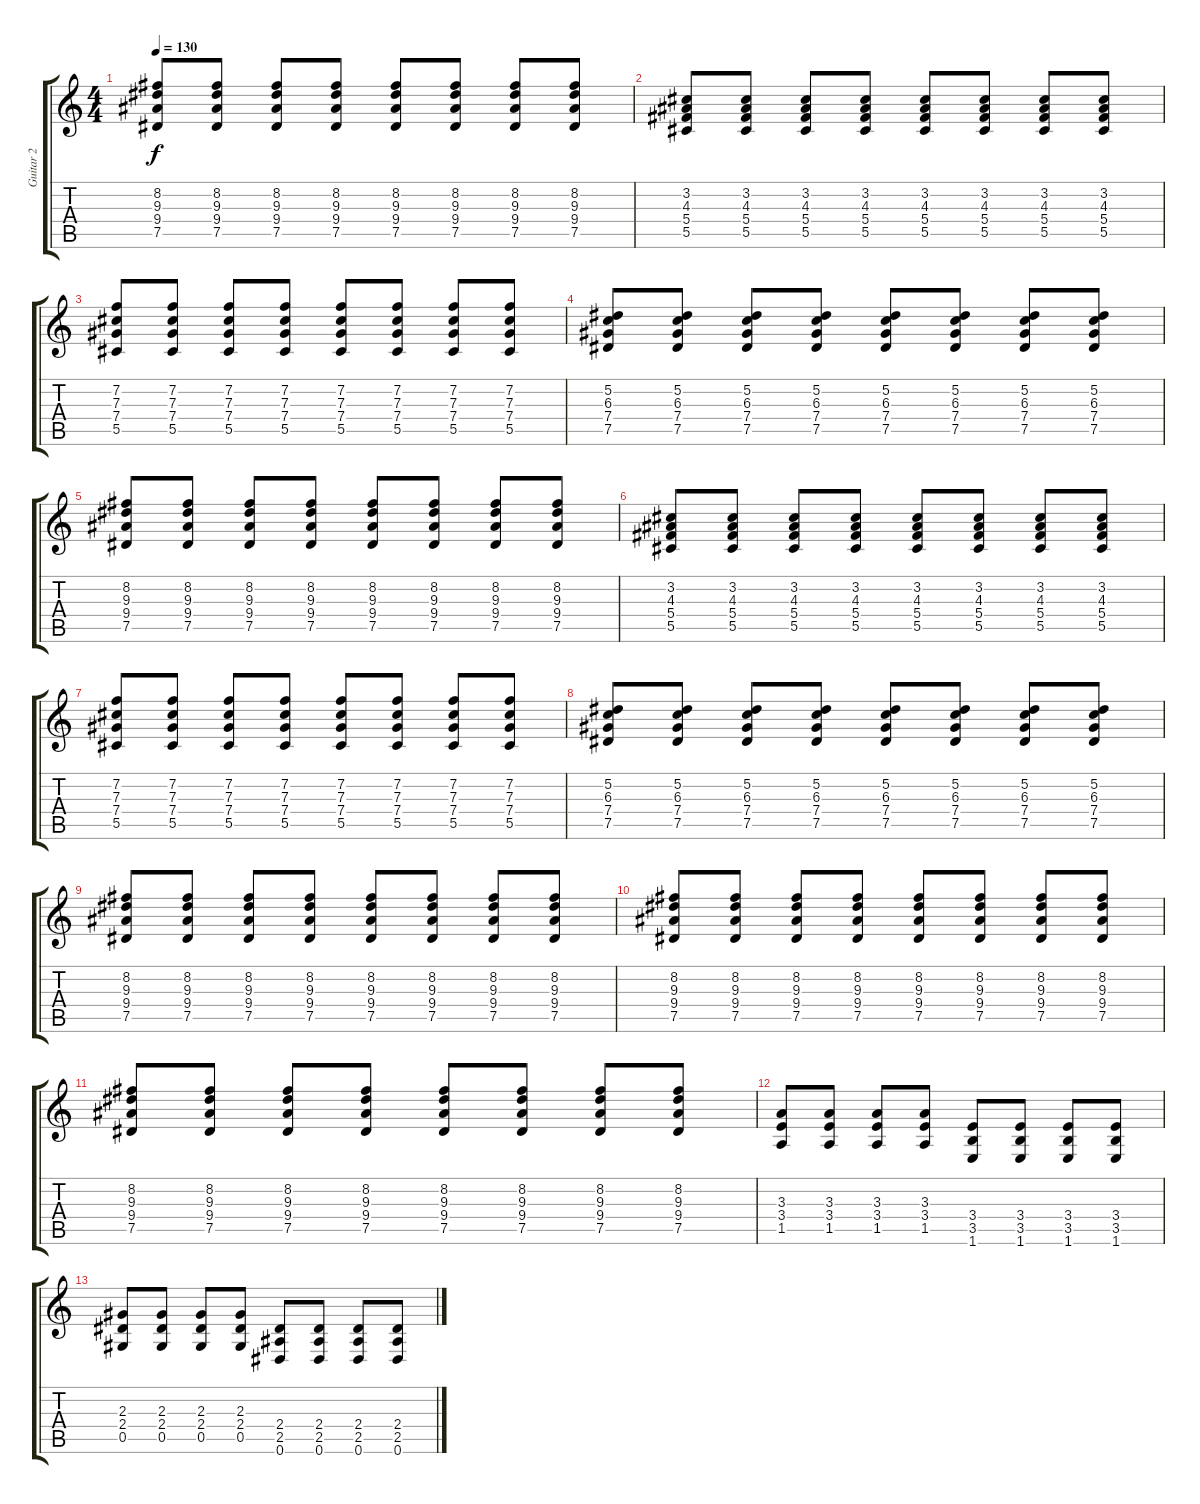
\track ("Guitar 2" "Guitar 2") {instrument distortionguitar}
\staff {score tabs}
\tuning (Eb4 Bb3 Gb3 Db3 Ab2 Eb2) {hide}
\ts (4 4)
\tempo 130
\clef g2
\ks c
(8.2 9.3 9.4 7.5).8{dy f} (8.2 9.3 9.4 7.5).8 (8.2 9.3 9.4 7.5).8 (8.2 9.3 9.4 7.5).8 (8.2 9.3 9.4 7.5).8 (8.2 9.3 9.4 7.5).8 (8.2 9.3 9.4 7.5).8 (8.2 9.3 9.4 7.5).8 |
(3.2 4.3 5.4 5.5).8{instrument distortionguitar} (3.2 4.3 5.4 5.5).8 (3.2 4.3 5.4 5.5).8 (3.2 4.3 5.4 5.5).8 (3.2 4.3 5.4 5.5).8 (3.2 4.3 5.4 5.5).8 (3.2 4.3 5.4 5.5).8 (3.2 4.3 5.4 5.5).8 |
(7.2 7.3 7.4 5.5).8 (7.2 7.3 7.4 5.5).8 (7.2 7.3 7.4 5.5).8 (7.2 7.3 7.4 5.5).8 (7.2 7.3 7.4 5.5).8 (7.2 7.3 7.4 5.5).8 (7.2 7.3 7.4 5.5).8 (7.2 7.3 7.4 5.5).8 |
(5.2 6.3 7.4 7.5).8 (5.2 6.3 7.4 7.5).8 (5.2 6.3 7.4 7.5).8 (5.2 6.3 7.4 7.5).8 (5.2 6.3 7.4 7.5).8 (5.2 6.3 7.4 7.5).8 (5.2 6.3 7.4 7.5).8 (5.2 6.3 7.4 7.5).8 |
(8.2 9.3 9.4 7.5).8 (8.2 9.3 9.4 7.5).8 (8.2 9.3 9.4 7.5).8 (8.2 9.3 9.4 7.5).8 (8.2 9.3 9.4 7.5).8 (8.2 9.3 9.4 7.5).8 (8.2 9.3 9.4 7.5).8 (8.2 9.3 9.4 7.5).8 |
(3.2 4.3 5.4 5.5).8{instrument distortionguitar} (3.2 4.3 5.4 5.5).8 (3.2 4.3 5.4 5.5).8 (3.2 4.3 5.4 5.5).8 (3.2 4.3 5.4 5.5).8 (3.2 4.3 5.4 5.5).8 (3.2 4.3 5.4 5.5).8 (3.2 4.3 5.4 5.5).8 |
(7.2 7.3 7.4 5.5).8 (7.2 7.3 7.4 5.5).8 (7.2 7.3 7.4 5.5).8 (7.2 7.3 7.4 5.5).8 (7.2 7.3 7.4 5.5).8 (7.2 7.3 7.4 5.5).8 (7.2 7.3 7.4 5.5).8 (7.2 7.3 7.4 5.5).8 |
(5.2 6.3 7.4 7.5).8 (5.2 6.3 7.4 7.5).8 (5.2 6.3 7.4 7.5).8 (5.2 6.3 7.4 7.5).8 (5.2 6.3 7.4 7.5).8 (5.2 6.3 7.4 7.5).8 (5.2 6.3 7.4 7.5).8 (5.2 6.3 7.4 7.5).8 |
(8.2 9.3 9.4 7.5).8 (8.2 9.3 9.4 7.5).8 (8.2 9.3 9.4 7.5).8 (8.2 9.3 9.4 7.5).8 (8.2 9.3 9.4 7.5).8 (8.2 9.3 9.4 7.5).8 (8.2 9.3 9.4 7.5).8 (8.2 9.3 9.4 7.5).8 |
(8.2 9.3 9.4 7.5).8 (8.2 9.3 9.4 7.5).8 (8.2 9.3 9.4 7.5).8 (8.2 9.3 9.4 7.5).8 (8.2 9.3 9.4 7.5).8 (8.2 9.3 9.4 7.5).8 (8.2 9.3 9.4 7.5).8 (8.2 9.3 9.4 7.5).8 |
(8.2 9.3 9.4 7.5).8 (8.2 9.3 9.4 7.5).8 (8.2 9.3 9.4 7.5).8 (8.2 9.3 9.4 7.5).8 (8.2 9.3 9.4 7.5).8 (8.2 9.3 9.4 7.5).8 (8.2 9.3 9.4 7.5).8 (8.2 9.3 9.4 7.5).8 |
(3.3 3.4 1.5).8{balance 12} (3.3 3.4 1.5).8 (3.3 3.4 1.5).8 (3.3 3.4 1.5).8 (3.4 3.5 1.6).8 (3.4 3.5 1.6).8 (3.4 3.5 1.6).8 (3.4 3.5 1.6).8 |
(2.3 2.4 0.5).8 (2.3 2.4 0.5).8 (2.3 2.4 0.5).8 (2.3 2.4 0.5).8 (2.4 2.5 0.6).8 (2.4 2.5 0.6).8 (2.4 2.5 0.6).8 (2.4 2.5 0.6).8
